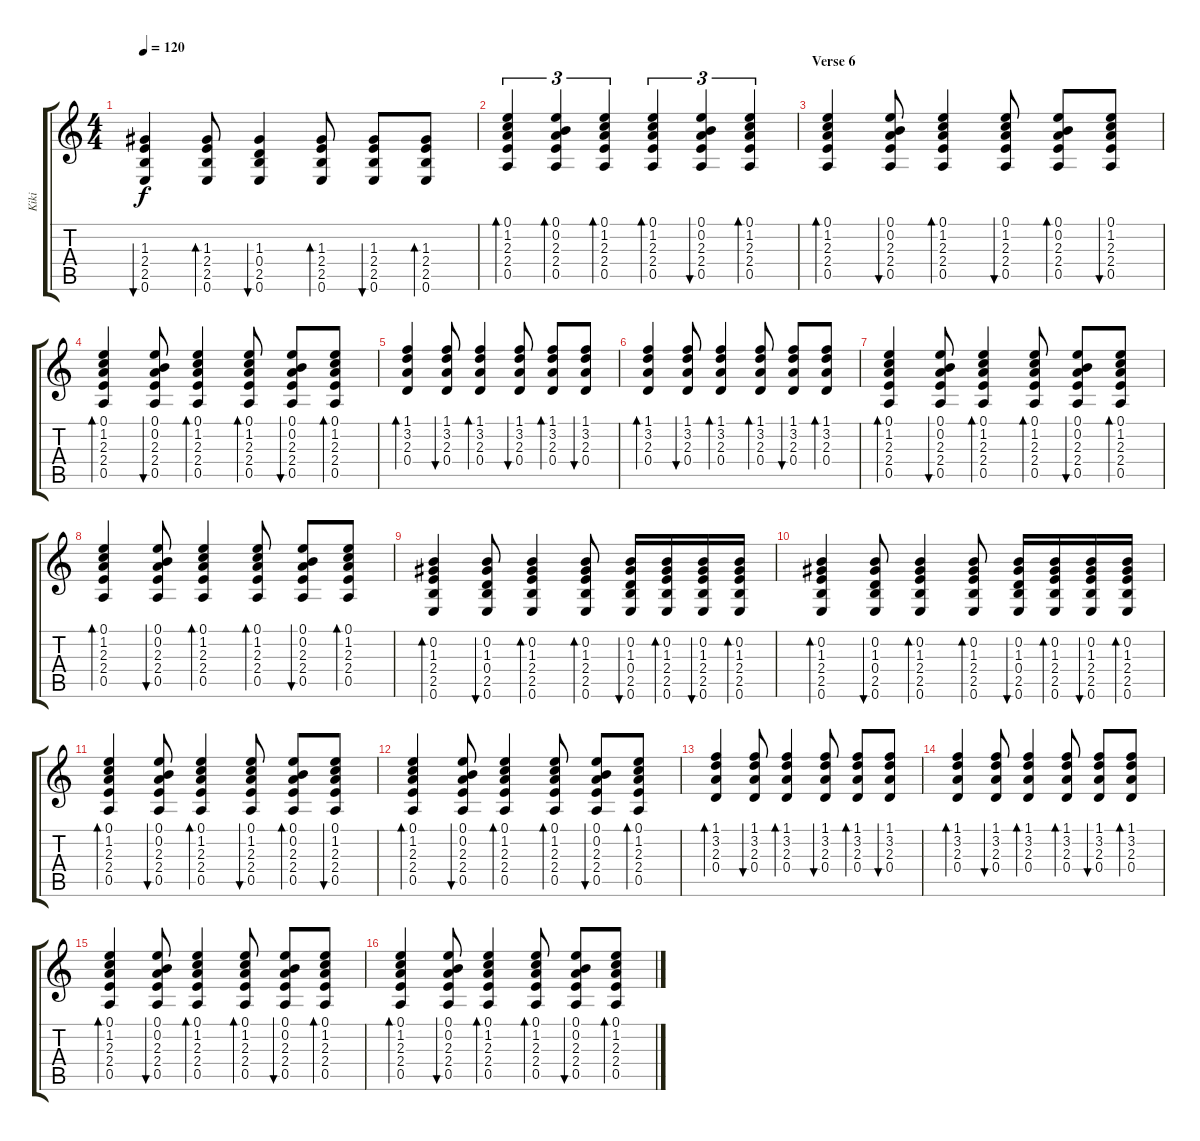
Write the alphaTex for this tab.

\track ("Kiki" "Kiki") {instrument acousticguitarnylon}
\staff {score tabs}
\tuning (E4 B3 G3 D3 A2 E2) {hide}
\ts (4 4)
\tempo 120
\clef g2
\ks c
(1.3 2.4 2.5 0.6).4{bu 60 dy f} (1.3 2.4 2.5 0.6).8{bd 60} (1.3 0.4 2.5 0.6).4{bu 60} (1.3 2.4 2.5 0.6).8{bd 60} (1.3 2.4 2.5 0.6).8{bu 60} (1.3 2.4 2.5 0.6).8{bd 60} |
(0.1 1.2 2.3 2.4 0.5).4{tu (3 2) bd 60} (0.1 0.2 2.3 2.4 0.5).4{tu (3 2) bd 60} (0.1 1.2 2.3 2.4 0.5).4{tu (3 2) bd 60} (0.1 1.2 2.3 2.4 0.5).4{tu (3 2) bd 60} (0.1 0.2 2.3 2.4 0.5).4{tu (3 2) bu 60} (0.1 1.2 2.3 2.4 0.5).4{tu (3 2) bd 60} |
\section ("" "Verse 6")
(0.1 1.2 2.3 2.4 0.5).4{bd 60} (0.1 0.2 2.3 2.4 0.5).8{bu 60} (0.1 1.2 2.3 2.4 0.5).4{bd 60} (0.1 1.2 2.3 2.4 0.5).8{bu 60} (0.1 0.2 2.3 2.4 0.5).8{bd 60} (0.1 1.2 2.3 2.4 0.5).8{bu 60} |
(0.1 1.2 2.3 2.4 0.5).4{bd 60} (0.1 0.2 2.3 2.4 0.5).8{bu 60} (0.1 1.2 2.3 2.4 0.5).4{bd 60} (0.1 1.2 2.3 2.4 0.5).8{bd 60} (0.1 0.2 2.3 2.4 0.5).8{bu 60} (0.1 1.2 2.3 2.4 0.5).8{bd 60} |
(1.1 3.2 2.3 0.4).4{bd 60} (1.1 3.2 2.3 0.4).8{bu 60} (1.1 3.2 2.3 0.4).4{bd 60} (1.1 3.2 2.3 0.4).8{bu 60} (1.1 3.2 2.3 0.4).8{bd 60} (1.1 3.2 2.3 0.4).8{bu 60} |
(1.1 3.2 2.3 0.4).4{bd 60} (1.1 3.2 2.3 0.4).8{bu 60} (1.1 3.2 2.3 0.4).4{bd 60} (1.1 3.2 2.3 0.4).8{bd 60} (1.1 3.2 2.3 0.4).8{bu 60} (1.1 3.2 2.3 0.4).8{bd 60} |
(0.1 1.2 2.3 2.4 0.5).4{bd 60} (0.1 0.2 2.3 2.4 0.5).8{bu 60} (0.1 1.2 2.3 2.4 0.5).4{bd 60} (0.1 1.2 2.3 2.4 0.5).8{bd 60} (0.1 0.2 2.3 2.4 0.5).8{bu 60} (0.1 1.2 2.3 2.4 0.5).8{bd 60} |
(0.1 1.2 2.3 2.4 0.5).4{bd 60} (0.1 0.2 2.3 2.4 0.5).8{bu 60} (0.1 1.2 2.3 2.4 0.5).4{bd 60} (0.1 1.2 2.3 2.4 0.5).8{bd 60} (0.1 0.2 2.3 2.4 0.5).8{bu 60} (0.1 1.2 2.3 2.4 0.5).8{bd 60} |
(0.2 1.3 2.4 2.5 0.6).4{bd 60} (0.2 1.3 0.4 2.5 0.6).8{bu 60} (0.2 1.3 2.4 2.5 0.6).4{bd 60} (0.2 1.3 2.4 2.5 0.6).8{bd 60} (0.2 1.3 0.4 2.5 0.6).16{bu 60} (0.2 1.3 2.4 2.5 0.6).16{bd 60} (0.2 1.3 2.4 2.5 0.6).16{bu 60} (0.2 1.3 2.4 2.5 0.6).16{bd 60} |
(0.2 1.3 2.4 2.5 0.6).4{bd 60} (0.2 1.3 0.4 2.5 0.6).8{bu 60} (0.2 1.3 2.4 2.5 0.6).4{bd 60} (0.2 1.3 2.4 2.5 0.6).8{bd 60} (0.2 1.3 0.4 2.5 0.6).16{bu 60} (0.2 1.3 2.4 2.5 0.6).16{bd 60} (0.2 1.3 2.4 2.5 0.6).16{bu 60} (0.2 1.3 2.4 2.5 0.6).16{bd 60} |
(0.1 1.2 2.3 2.4 0.5).4{bd 60} (0.1 0.2 2.3 2.4 0.5).8{bu 60} (0.1 1.2 2.3 2.4 0.5).4{bd 60} (0.1 1.2 2.3 2.4 0.5).8{bu 60} (0.1 0.2 2.3 2.4 0.5).8{bd 60} (0.1 1.2 2.3 2.4 0.5).8{bu 60} |
(0.1 1.2 2.3 2.4 0.5).4{bd 60} (0.1 0.2 2.3 2.4 0.5).8{bu 60} (0.1 1.2 2.3 2.4 0.5).4{bd 60} (0.1 1.2 2.3 2.4 0.5).8{bd 60} (0.1 0.2 2.3 2.4 0.5).8{bu 60} (0.1 1.2 2.3 2.4 0.5).8{bd 60} |
(1.1 3.2 2.3 0.4).4{bd 60} (1.1 3.2 2.3 0.4).8{bu 60} (1.1 3.2 2.3 0.4).4{bd 60} (1.1 3.2 2.3 0.4).8{bu 60} (1.1 3.2 2.3 0.4).8{bd 60} (1.1 3.2 2.3 0.4).8{bu 60} |
(1.1 3.2 2.3 0.4).4{bd 60} (1.1 3.2 2.3 0.4).8{bu 60} (1.1 3.2 2.3 0.4).4{bd 60} (1.1 3.2 2.3 0.4).8{bd 60} (1.1 3.2 2.3 0.4).8{bu 60} (1.1 3.2 2.3 0.4).8{bd 60} |
(0.1 1.2 2.3 2.4 0.5).4{bd 60} (0.1 0.2 2.3 2.4 0.5).8{bu 60} (0.1 1.2 2.3 2.4 0.5).4{bd 60} (0.1 1.2 2.3 2.4 0.5).8{bd 60} (0.1 0.2 2.3 2.4 0.5).8{bu 60} (0.1 1.2 2.3 2.4 0.5).8{bd 60} |
(0.1 1.2 2.3 2.4 0.5).4{bd 60} (0.1 0.2 2.3 2.4 0.5).8{bu 60} (0.1 1.2 2.3 2.4 0.5).4{bd 60} (0.1 1.2 2.3 2.4 0.5).8{bd 60} (0.1 0.2 2.3 2.4 0.5).8{bu 60} (0.1 1.2 2.3 2.4 0.5).8{bd 60}
